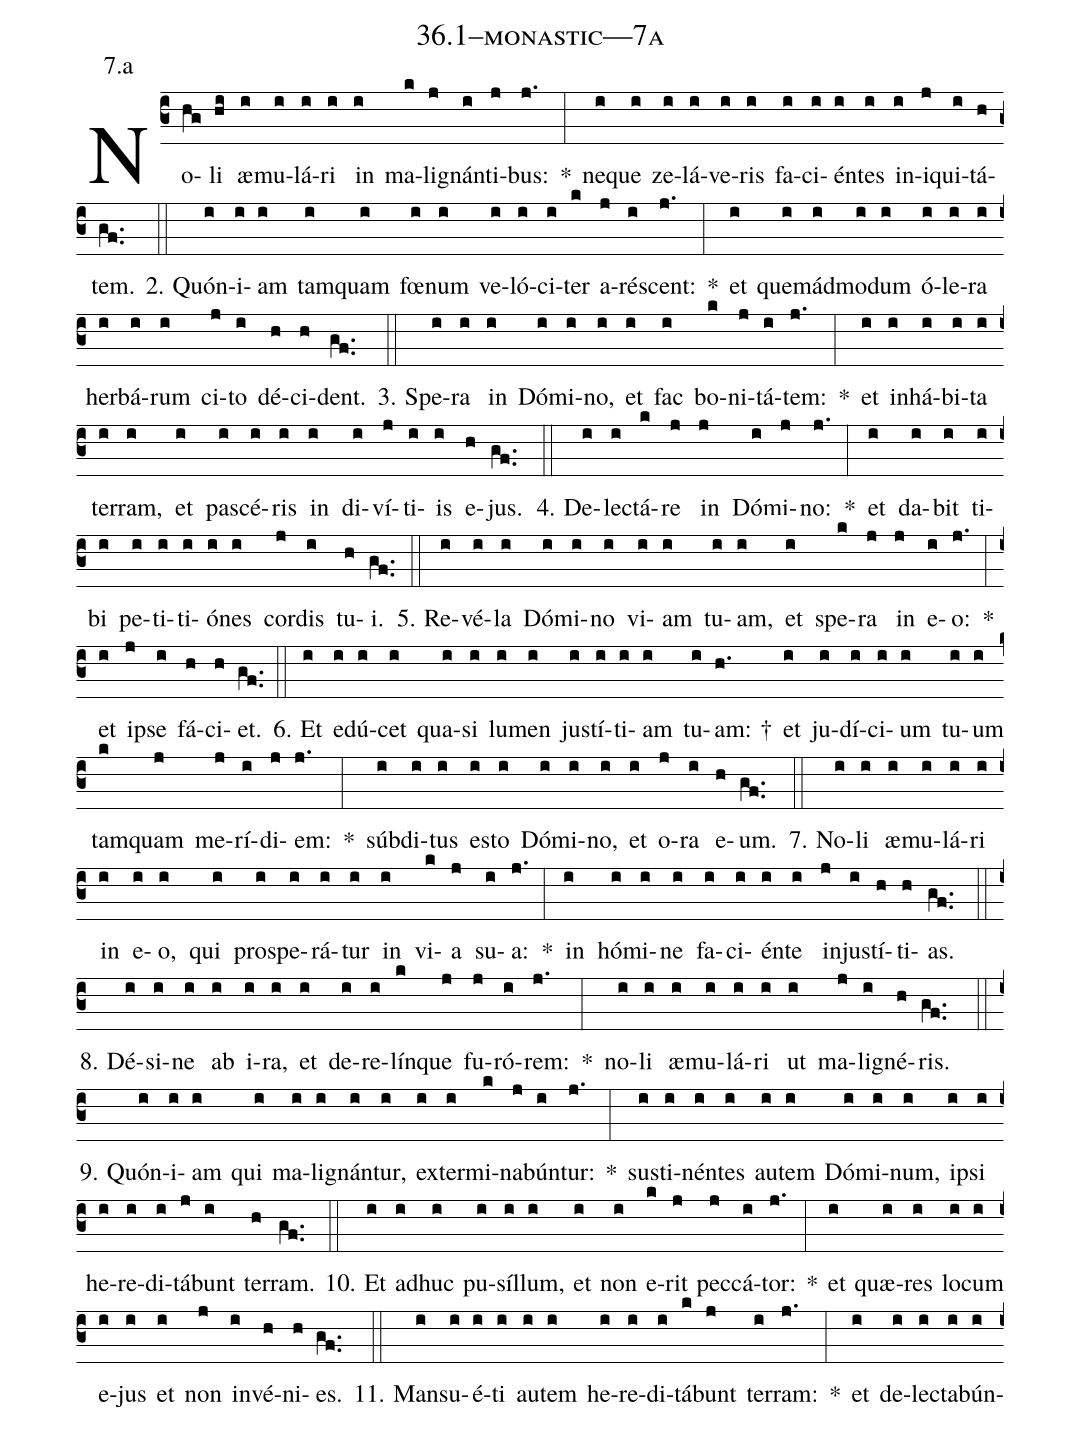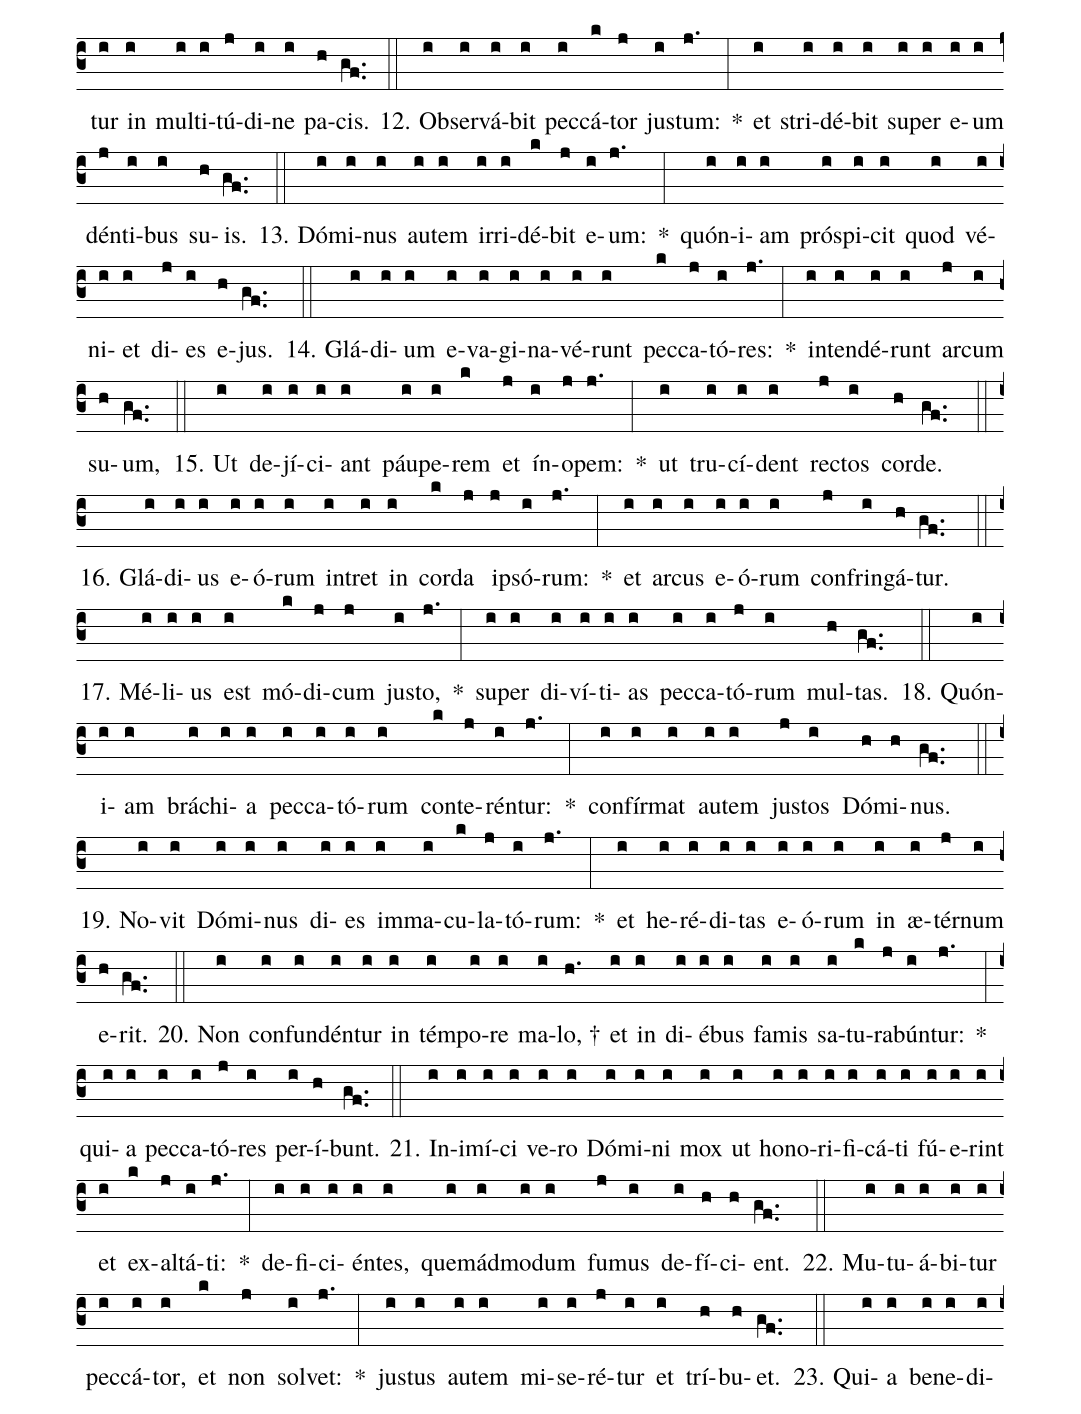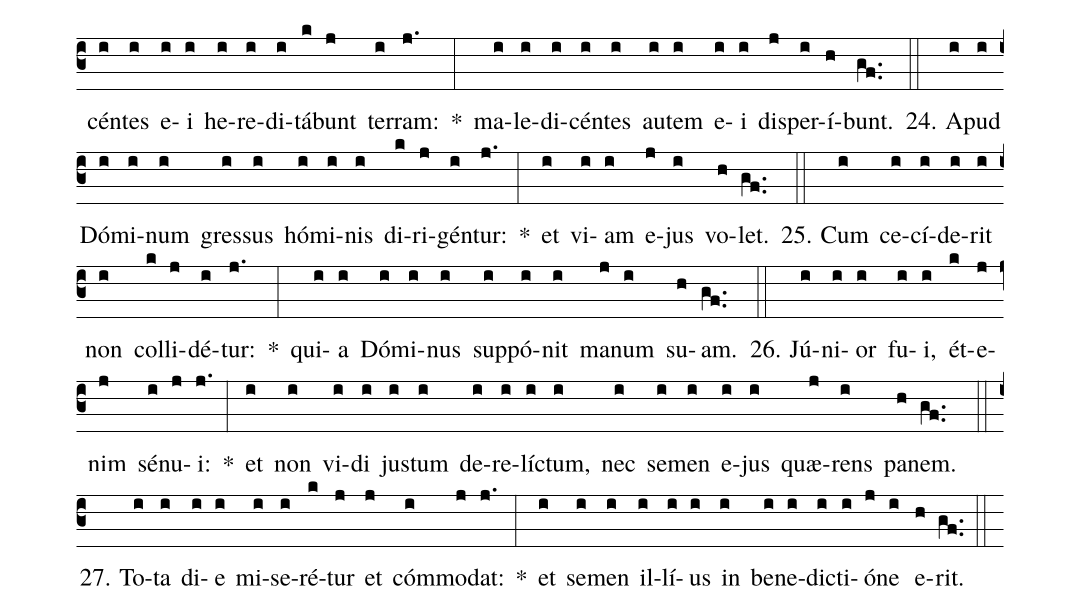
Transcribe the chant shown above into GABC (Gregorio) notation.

name: 36.1--monastic---7a;
annotation: 7.a;
%%
(c3)No(hg)li(hi) æ(i)mu(i)lá(i)ri(i) in(i) ma(k)li(j)gnán(i)ti(j)bus:(j.) *(:) ne(i)que(i) ze(i)lá(i)ve(i)ris(i) fa(i)ci(i)én(i)tes(i) in(i)i(j)qui(i)tá(h)tem.(gf..) (::)
2. Quón(i)i(i)am(i) tam(i)quam(i) fœ(i)num(i) ve(i)ló(i)ci(i)ter(k) a(j)ré(i)scent:(j.) *(:) et(i) quem(i)ád(i)mo(i)dum(i) ó(i)le(i)ra(i) her(i)bá(i)rum(i) ci(j)to(i) dé(h)ci(h)dent.(gf..) (::)
3. Spe(i)ra(i) in(i) Dó(i)mi(i)no,(i) et(i) fac(i) bo(k)ni(j)tá(i)tem:(j.) *(:) et(i) in(i)há(i)bi(i)ta(i) ter(i)ram,(i) et(i) pa(i)scé(i)ris(i) in(i) di(i)ví(j)ti(i)is(i) e(h)jus.(gf..) (::)
4. De(i)lec(i)tá(k)re(j) in(j) Dó(i)mi(j)no:(j.) *(:) et(i) da(i)bit(i) ti(i)bi(i) pe(i)ti(i)ti(i)ó(i)nes(i) cor(j)dis(i) tu(h)i.(gf..) (::)
5. Re(i)vé(i)la(i) Dó(i)mi(i)no(i) vi(i)am(i) tu(i)am,(i) et(i) spe(k)ra(j) in(j) e(i)o:(j.) *(:) et(i) ip(j)se(i) fá(h)ci(h)et.(gf..) (::)
6. Et(i) e(i)dú(i)cet(i) qua(i)si(i) lu(i)men(i) jus(i)tí(i)ti(i)am(i) tu(i)am: †(h.) et(i) ju(i)dí(i)ci(i)um(i) tu(i)um(i) tam(k)quam(j) me(j)rí(i)di(j)em:(j.) *(:) súb(i)di(i)tus(i) es(i)to(i) Dó(i)mi(i)no,(i) et(i) o(j)ra(i) e(h)um.(gf..) (::)
7. No(i)li(i) æ(i)mu(i)lá(i)ri(i) in(i) e(i)o,(i) qui(i) pro(i)spe(i)rá(i)tur(i) in(i) vi(k)a(j) su(i)a:(j.) *(:) in(i) hó(i)mi(i)ne(i) fa(i)ci(i)én(i)te(i) in(j)jus(i)tí(h)ti(h)as.(gf..) (::)
8. Dé(i)si(i)ne(i) ab(i) i(i)ra,(i) et(i) de(i)re(i)lín(k)que(j) fu(j)ró(i)rem:(j.) *(:) no(i)li(i) æ(i)mu(i)lá(i)ri(i) ut(i) ma(j)li(i)gné(h)ris.(gf..) (::)
9. Quón(i)i(i)am(i) qui(i) ma(i)li(i)gnán(i)tur,(i) ex(i)ter(i)mi(k)na(j)bún(i)tur:(j.) *(:) sus(i)ti(i)nén(i)tes(i) au(i)tem(i) Dó(i)mi(i)num,(i) ip(i)si(i) he(i)re(i)di(i)tá(j)bunt(i) ter(h)ram.(gf..) (::)
10. Et(i) ad(i)huc(i) pu(i)síl(i)lum,(i) et(i) non(i) e(k)rit(j) pec(j)cá(i)tor:(j.) *(:) et(i) quæ(i)res(i) lo(i)cum(i) e(i)jus(i) et(i) non(j) in(i)vé(h)ni(h)es.(gf..) (::)
11. Man(i)su(i)é(i)ti(i) au(i)tem(i) he(i)re(i)di(i)tá(k)bunt(j) ter(i)ram:(j.) *(:) et(i) de(i)lec(i)ta(i)bún(i)tur(i) in(i) mul(i)ti(i)tú(j)di(i)ne(i) pa(h)cis.(gf..) (::)
12. Ob(i)ser(i)vá(i)bit(i) pec(i)cá(k)tor(j) jus(i)tum:(j.) *(:) et(i) stri(i)dé(i)bit(i) su(i)per(i) e(i)um(i) dén(j)ti(i)bus(i) su(h)is.(gf..) (::)
13. Dó(i)mi(i)nus(i) au(i)tem(i) ir(i)ri(i)dé(k)bit(j) e(i)um:(j.) *(:) quón(i)i(i)am(i) pró(i)spi(i)cit(i) quod(i) vé(i)ni(i)et(i) di(j)es(i) e(h)jus.(gf..) (::)
14. Glá(i)di(i)um(i) e(i)va(i)gi(i)na(i)vé(i)runt(i) pec(k)ca(j)tó(i)res:(j.) *(:) in(i)ten(i)dé(i)runt(i) ar(j)cum(i) su(h)um,(gf..) (::)
15. Ut(i) de(i)jí(i)ci(i)ant(i) páu(i)pe(i)rem(k) et(j) ín(i)o(j)pem:(j.) *(:) ut(i) tru(i)cí(i)dent(i) rec(j)tos(i) cor(h)de.(gf..) (::)
16. Glá(i)di(i)us(i) e(i)ó(i)rum(i) in(i)tret(i) in(i) cor(k)da(j) ip(j)só(i)rum:(j.) *(:) et(i) ar(i)cus(i) e(i)ó(i)rum(i) con(j)frin(i)gá(h)tur.(gf..) (::)
17. Mé(i)li(i)us(i) est(i) mó(k)di(j)cum(j) jus(i)to,(j.) *(:) su(i)per(i) di(i)ví(i)ti(i)as(i) pec(i)ca(i)tó(j)rum(i) mul(h)tas.(gf..) (::)
18. Quón(i)i(i)am(i) brá(i)chi(i)a(i) pec(i)ca(i)tó(i)rum(i) con(k)te(j)rén(i)tur:(j.) *(:) con(i)fír(i)mat(i) au(i)tem(i) jus(j)tos(i) Dó(h)mi(h)nus.(gf..) (::)
19. No(i)vit(i) Dó(i)mi(i)nus(i) di(i)es(i) im(i)ma(i)cu(k)la(j)tó(i)rum:(j.) *(:) et(i) he(i)ré(i)di(i)tas(i) e(i)ó(i)rum(i) in(i) æ(i)tér(j)num(i) e(h)rit.(gf..) (::)
20. Non(i) con(i)fun(i)dén(i)tur(i) in(i) tém(i)po(i)re(i) ma(i)lo, †(h.) et(i) in(i) di(i)é(i)bus(i) fa(i)mis(i) sa(i)tu(k)ra(j)bún(i)tur:(j.) *(:) qui(i)a(i) pec(i)ca(i)tó(j)res(i) per(i)í(h)bunt.(gf..) (::)
21. In(i)i(i)mí(i)ci(i) ve(i)ro(i) Dó(i)mi(i)ni(i) mox(i) ut(i) ho(i)no(i)ri(i)fi(i)cá(i)ti(i) fú(i)e(i)rint(i) et(i) ex(k)al(j)tá(i)ti:(j.) *(:) de(i)fi(i)ci(i)én(i)tes,(i) quem(i)ád(i)mo(i)dum(i) fu(j)mus(i) de(i)fí(h)ci(h)ent.(gf..) (::)
22. Mu(i)tu(i)á(i)bi(i)tur(i) pec(i)cá(i)tor,(i) et(k) non(j) sol(i)vet:(j.) *(:) jus(i)tus(i) au(i)tem(i) mi(i)se(i)ré(j)tur(i) et(i) trí(h)bu(h)et.(gf..) (::)
23. Qui(i)a(i) be(i)ne(i)di(i)cén(i)tes(i) e(i)i(i) he(i)re(i)di(i)tá(k)bunt(j) ter(i)ram:(j.) *(:) ma(i)le(i)di(i)cén(i)tes(i) au(i)tem(i) e(i)i(i) dis(j)per(i)í(h)bunt.(gf..) (::)
24. A(i)pud(i) Dó(i)mi(i)num(i) gres(i)sus(i) hó(i)mi(i)nis(i) di(k)ri(j)gén(i)tur:(j.) *(:) et(i) vi(i)am(i) e(j)jus(i) vo(h)let.(gf..) (::)
25. Cum(i) ce(i)cí(i)de(i)rit(i) non(i) col(k)li(j)dé(i)tur:(j.) *(:) qui(i)a(i) Dó(i)mi(i)nus(i) sup(i)pó(i)nit(i) ma(j)num(i) su(h)am.(gf..) (::)
26. Jú(i)ni(i)or(i) fu(i)i,(i) ét(k)e(j)nim(j) sé(i)nu(j)i:(j.) *(:) et(i) non(i) vi(i)di(i) jus(i)tum(i) de(i)re(i)líc(i)tum,(i) nec(i) se(i)men(i) e(i)jus(i) quæ(j)rens(i) pa(h)nem.(gf..) (::)
27. To(i)ta(i) di(i)e(i) mi(i)se(i)ré(k)tur(j) et(j) cóm(i)mo(j)dat:(j.) *(:) et(i) se(i)men(i) il(i)lí(i)us(i) in(i) be(i)ne(i)dic(i)ti(i)ó(j)ne(i) e(h)rit.(gf..) (::)
